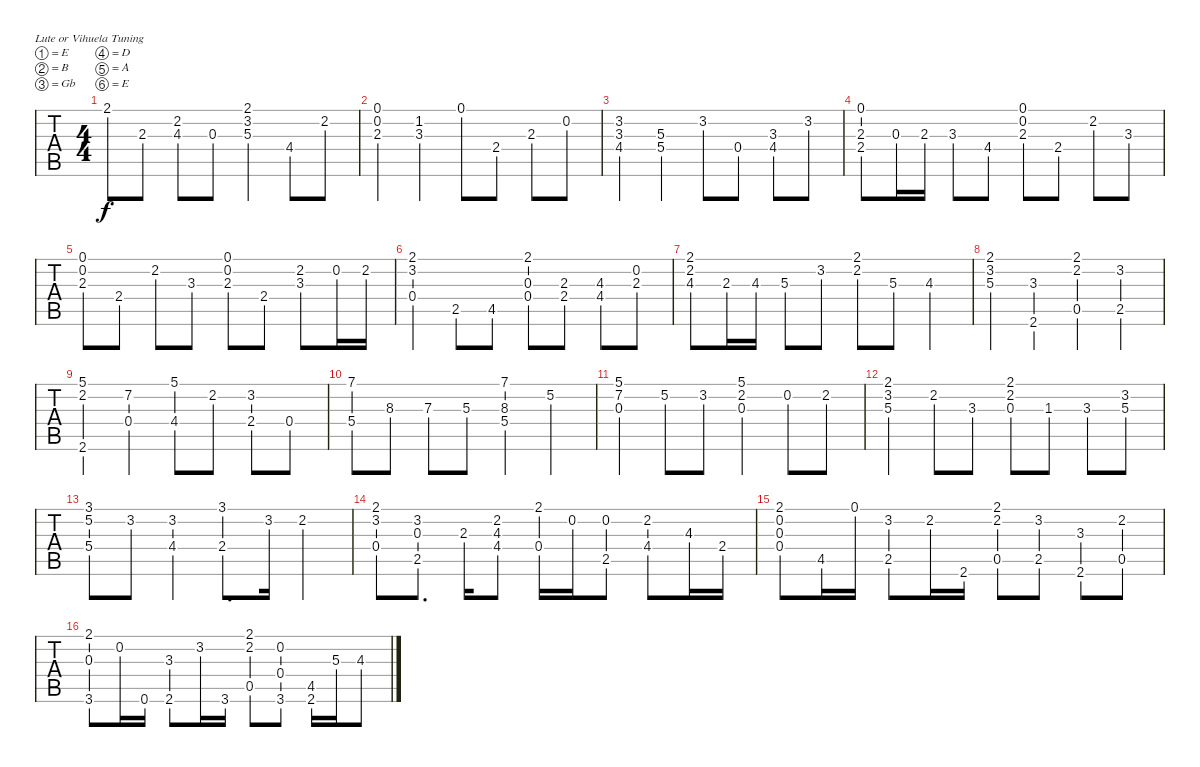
\bracketExtendMode groupsimilarinstruments
\singleTrackTrackNamePolicy hidden
\multiTrackTrackNamePolicy hidden
\firstSystemTrackNameOrientation horizontal
\otherSystemsTrackNameOrientation horizontal
\track ("Guitar Standard" "Guitar Sta") {instrument acousticguitarsteel}
\staff {tabs}
\tuning (E4 B3 Gb3 D3 A2 E2)
\ts (4 4)
\tempo (120 hide)
\clef g2
\ks c
2.1.8{dy f} 2.3.8 (2.2 4.3).8 0.3.8 (2.1 3.2 5.3).4 4.4.8 2.2.8 |
(0.1 0.2 2.3).4 (1.2 3.3).4 0.1.8 2.4.8 2.3.8 0.2.8 |
(3.2 3.3 4.4).4 (5.3 5.4).4 3.2.8 0.4.8 (3.3 4.4).8 3.2.8 |
(0.1 2.3 2.4).8 0.3.16 2.3.16 3.3.8 4.4.8 (0.1 0.2 2.3).8 2.4.8 2.2.8 3.3.8 |
(0.1 0.2 2.3).8 2.4.8 2.2.8 3.3.8 (0.1 0.2 2.3).8 2.4.8 (2.2 3.3).8 0.2.16 2.2.16 |
(2.1 3.2 0.4).4 2.5.8 4.5.8 (2.1 0.3 0.4).8 (2.3 2.4).8 (4.3 4.4).8 (0.2 2.3).8 |
(2.1 2.2 4.3).8 2.3.16 4.3.16 5.3.8 3.2.8 (2.1 2.2).8 5.3.8 4.3.4 |
(2.1 3.2 5.3).4 (3.3 2.6).4 (2.1 2.2 0.5).4 (3.2 2.5).4 |
(5.1 2.2 2.6).4 (7.2 0.4).4 (5.1 4.4).8 2.2.8 (3.2 2.4).8 0.4.8 |
(7.1 5.4).8 8.3.8 7.3.8 5.3.8 (7.1 8.3 5.4).4 5.2.4 |
(5.1 7.2 0.3).4 5.2.8 3.2.8 (5.1 2.2 0.3).4 0.2.8 2.2.8 |
(2.1 3.2 5.3).4 2.2.8 3.3.8 (2.1 2.2 0.3).8 1.3.8 3.3.8 (3.2 5.3).8 |
(3.1 5.2 5.4).8 3.2.8 (3.2 4.4).4 (3.1 2.4).8{d} 3.2.16 2.2.4 |
(2.1 3.2 0.4).8 (3.2 0.3 2.5).8{d} 2.3.16 (2.2 4.3 4.4).8 (2.1 0.4).16 0.2.16 (0.2 2.5).8 (2.2 4.4).8 4.3.16 2.4.16 |
(2.1 0.2 0.3 0.4).8 4.5.16 0.1.16 (3.2 2.5).8 2.2.16 2.6.16 (2.1 2.2 0.5).8 (3.2 2.5).8 (3.3 2.6).8 (2.2 0.5).8 |
(2.1 0.3 3.6).8 0.2.16 0.6.16 (3.3 2.6).8 3.2.16 3.6.16 (2.1 2.2 0.5).8 (0.2 0.4 3.6).8 (4.5 2.6).16 5.3.16 4.3.8
